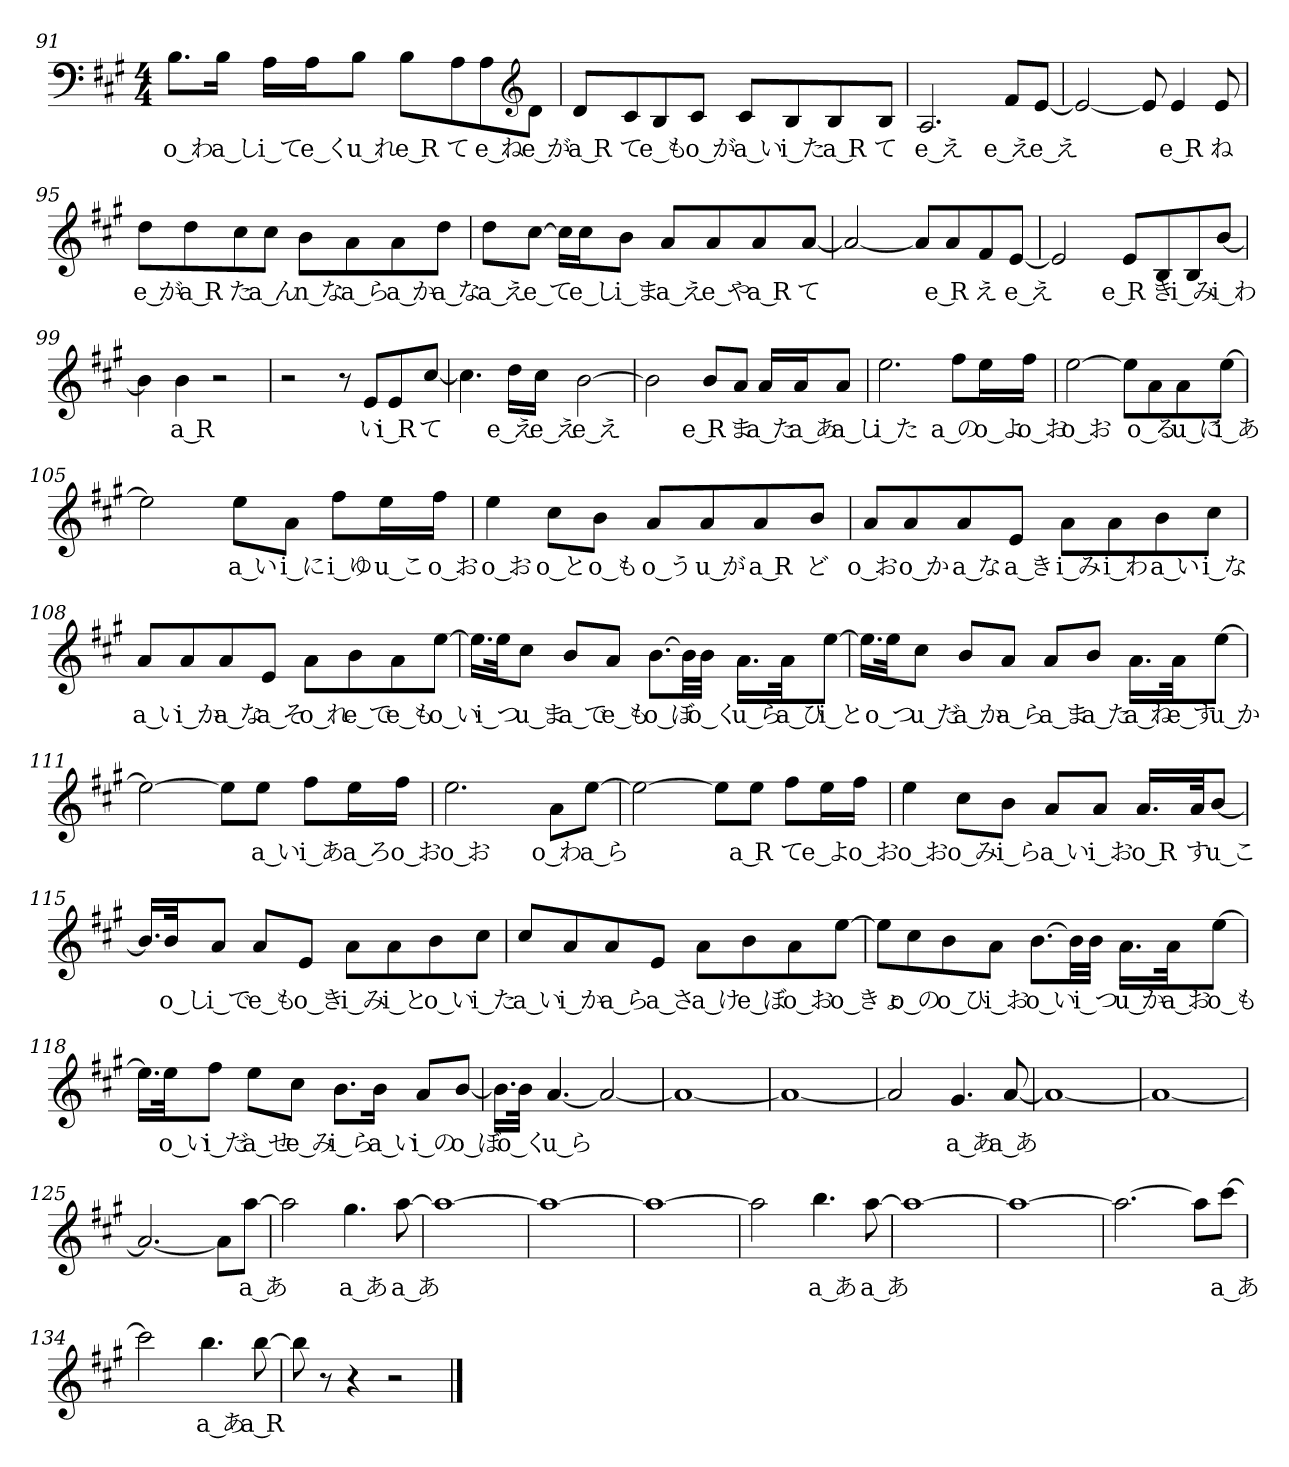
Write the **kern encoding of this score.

**kern	**text
*part1	*part1
*staff1	*staff1
*clefF4	*
*k[f#c#g#]	*
*M4/4	*
=91	=91
8.BL	o わ
16BJk	a し
16ALL	i て
16AJ	e く
8BJ	u れ
8BL	e R
8A	- て
8A	e ね
*clefG2	*
8dJ	e が
=92	=92
8dL	a R
8c#	- て
8B	e も
8c#J	o が
8c#L	a い
8B	i た
8B	a R
8BJ	- て
=93	=93
2.A	e え
8f#L	e え
[8eJ	e え
=94	=94
2e_	.
8e]	.
4e	e R
8e	- ね
=95	=95
8ddL	e が
8dd	a R
8cc#	- た
8cc#J	a ん
8bL	n な
8a	a ら
8a	a か
8ddJ	a な
=96	=96
8ddL	a え
[8cc#J	e て
16cc#LL]	.
16cc#J	e し
8bJ	i ま
8aL	a え
8a	e や
8a	a R
[8aJ	- て
=97	=97
2a_	.
8aL]	.
8a	e R
8f#	- え
[8eJ	e え
=98	=98
2e]	.
8eL	e R
8B	- き
8B	i み
[8bJ	i わ
=99	=99
4b]	.
4b	a R
2r	.
=100	=100
2r	.
8r	.
8eL	- い
8e	i R
[8cc#J	- て
=101	=101
4.cc#]	.
16ddLL	e え
16cc#JJ	e え
[2b	e え
=102	=102
2b]	.
8bL	e R
8aJ	- ま
16aLL	a た
16aJ	a あ
8aJ	a し
=103	=103
2.ee	i た
8ff#L	a の
16eeL	o よ
16ff#JJ	o お
=104	=104
[2ee	o お
8eeL]	.
8a	o る
8a	u に
[8eeJ	i あ
=105	=105
2ee]	.
8eeL	a い
8aJ	i に
8ff#L	i ゆ
16eeL	u こ
16ff#JJ	o お
=106	=106
4ee	o お
8cc#L	o と
8bJ	o も
8aL	o う
8a	u が
8a	a R
8bJ	- ど
=107	=107
8aL	o お
8a	o か
8a	a な
8eJ	a き
8aL	i み
8a	i わ
8b	a い
8cc#J	i な
=108	=108
8aL	a い
8a	i か
8a	a な
8eJ	a そ
8aL	o れ
8b	e で
8a	e も
[8eeJ	o い
=109	=109
16.eeLL]	.
32eeJK	i つ
8cc#J	u ま
8bL	a で
8aJ	e も
[8.bL	o ぼ
32bLL]	.
32bJJJ	o く
16.aLL	u ら
32aJK	a ひ
[8eeJ	i と
=110	=110
16.eeLL]	.
32eeJK	o つ
8cc#J	u だ
8bL	a か
8aJ	a ら
8aL	a ま
8bJ	a た
16.aLL	a ね
32aJK	e す
[8eeJ	u か
=111	=111
2ee_	.
8eeL]	.
8eeJ	a い
8ff#L	i あ
16eeL	a ろ
16ff#JJ	o お
=112	=112
2.ee	o お
8aL	o わ
[8eeJ	a ら
=113	=113
2ee_	.
8eeL]	.
8eeJ	a R
8ff#L	- て
16eeL	e よ
16ff#JJ	o お
=114	=114
4ee	o お
8cc#L	o み
8bJ	i ら
8aL	a い
8aJ	i お
16.aLL	o R
32aJK	- す
[8bJ	u こ
=115	=115
16.bLL]	.
32bJK	o し
8aJ	i で
8aL	e も
8eJ	o き
8aL	i み
8a	i と
8b	o い
8cc#J	i た
=116	=116
8cc#L	a い
8a	i か
8a	a ら
8eJ	a さ
8aL	a け
8b	e ぼ
8a	o お
[8eeJ	o きょ
=117	=117
8eeL]	.
8cc#	o の
8b	o ひ
8aJ	i お
[8.bL	o い
32bLL]	.
32bJJJ	i つ
16.aLL	u か
32aJK	a お
[8eeJ	o も
=118	=118
16.eeLL]	.
32eeJK	o い
8ff#J	i だ
8eeL	a せ
8cc#J	e み
8.bL	i ら
16bJk	a い
8aL	i の
[8bJ	o ぼ
=119	=119
16.bLL]	.
32bJJk	o く
[4.a	u ら
2a_	.
=120	=120
1a_	.
=121	=121
1a_	.
=122	=122
2a]	.
4.g#	a あ
[8a	a あ
=123	=123
1a_	.
=124	=124
1a_	.
=125	=125
2.a_	.
8aL]	.
[8aaJ	a あ
=126	=126
2aa]	.
4.gg#	a あ
[8aa	a あ
=127	=127
1aa_	.
=128	=128
1aa_	.
=129	=129
1aa_	.
=130	=130
2aa]	.
4.bb	a あ
[8aa	a あ
=131	=131
1aa_	.
=132	=132
1aa_	.
=133	=133
2.aa_	.
8aaL]	.
[8ccc#J	a あ
=134	=134
2ccc#]	.
4.bb	a あ
[8bb	a R
=135	=135
8bb]	.
8r	.
4r	.
2r	.
==	==
*-	*-
